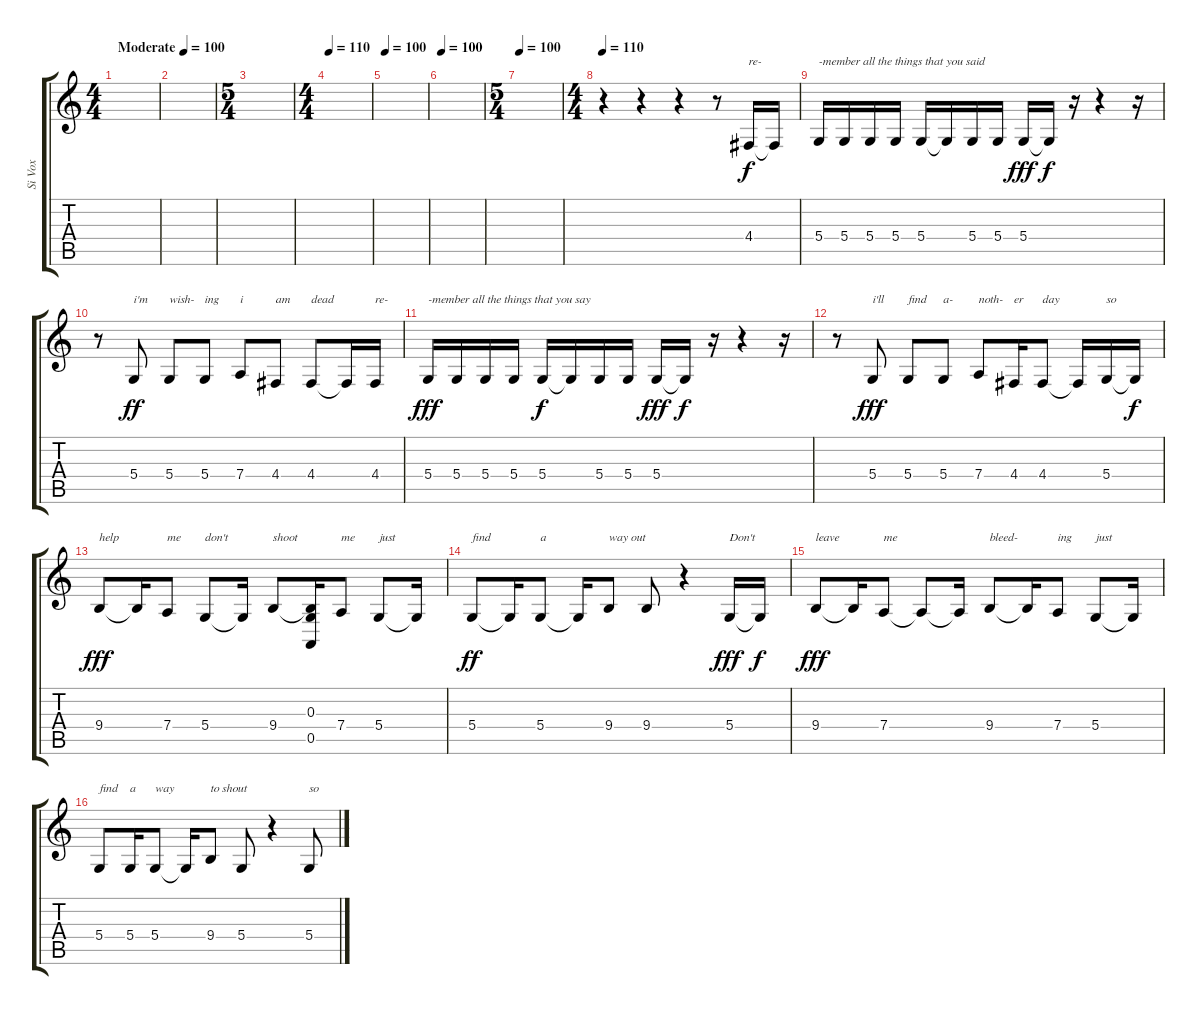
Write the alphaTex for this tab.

\track ("Si Vox" "Si Vox") {instrument tenorsax}
\staff {score tabs}
\tuning (E4 B3 G3 D3 A2 E2) {hide}
\ts (4 4)
\tempo (100 "Moderate")
\clef g2
\ks c
|
|
\ts (5 4)
|
\ts (4 4)
\tempo 110
|
\tempo 100
|
\tempo 100
|
\ts (5 4)
\tempo 100
|
\ts (4 4)
\tempo 110
r.4 r.4 r.4 r.8 4.4.16{txt "re-"} 4.4{t}.16 |
5.4.16{txt "-member all the things that you said"} 5.4.16 5.4.16 5.4.16 5.4.16{dy f} 5.4{t}.16 5.4.16 5.4.16 5.4.16{dy fff} 5.4{t}.16{dy f} r.16 r.4 r.16 |
r.8 5.4.8{txt "i'm" dy ff} 5.4.8{txt "wish-"} 5.4.8{txt "ing"} 7.4.8{txt "i"} 4.4.8{txt "am"} 4.4.8{txt "dead"} 4.4{t}.16 4.4.16{txt "re-"} |
5.4.16{txt "-member all the things that you say" dy fff} 5.4.16 5.4.16 5.4.16 5.4.16{dy f} 5.4{t}.16 5.4.16 5.4.16 5.4.16{dy fff} 5.4{t}.16{dy f} r.16 r.4 r.16 |
r.8 5.4.8{txt "i'll" dy fff} 5.4.8{txt "find"} 5.4.8{txt "a-"} 7.4.8{txt "noth-"} 4.4.16{txt "er"} 4.4.8{txt "day"} 4.4{t}.16 5.4.16{txt "so"} 5.4{t}.16{dy f} |
9.4.8{txt "help" dy fff} 9.4{t}.16 7.4.8{txt "me"} 5.4.8{txt "don't"} 5.4{t}.16 9.4.8{txt "shoot"} (0.3 9.4{t} 0.5).16 7.4.8{txt "me"} 5.4.8{txt "just"} 5.4{t}.16 |
5.4.8{txt "find" dy ff} 5.4{t}.16 5.4.8{txt "a"} 5.4{t}.16 9.4.8{txt "way out"} 9.4.8 r.4 5.4.16{txt "Don't" dy fff} 5.4{t}.16{dy f} |
9.4.8{txt "leave" dy fff} 9.4{t}.16 7.4.8{txt "me"} 7.4{t}.8 7.4{t}.16 9.4.8{txt "bleed-"} 9.4{t}.16 7.4.8{txt "ing"} 5.4.8{txt "just"} 5.4{t}.16 |
5.4.8{txt "find"} 5.4.16{txt "a"} 5.4.8{txt "way"} 5.4{t}.16 9.4.8{txt "to shout"} 5.4.8 r.4 5.4.8{txt "so"}
